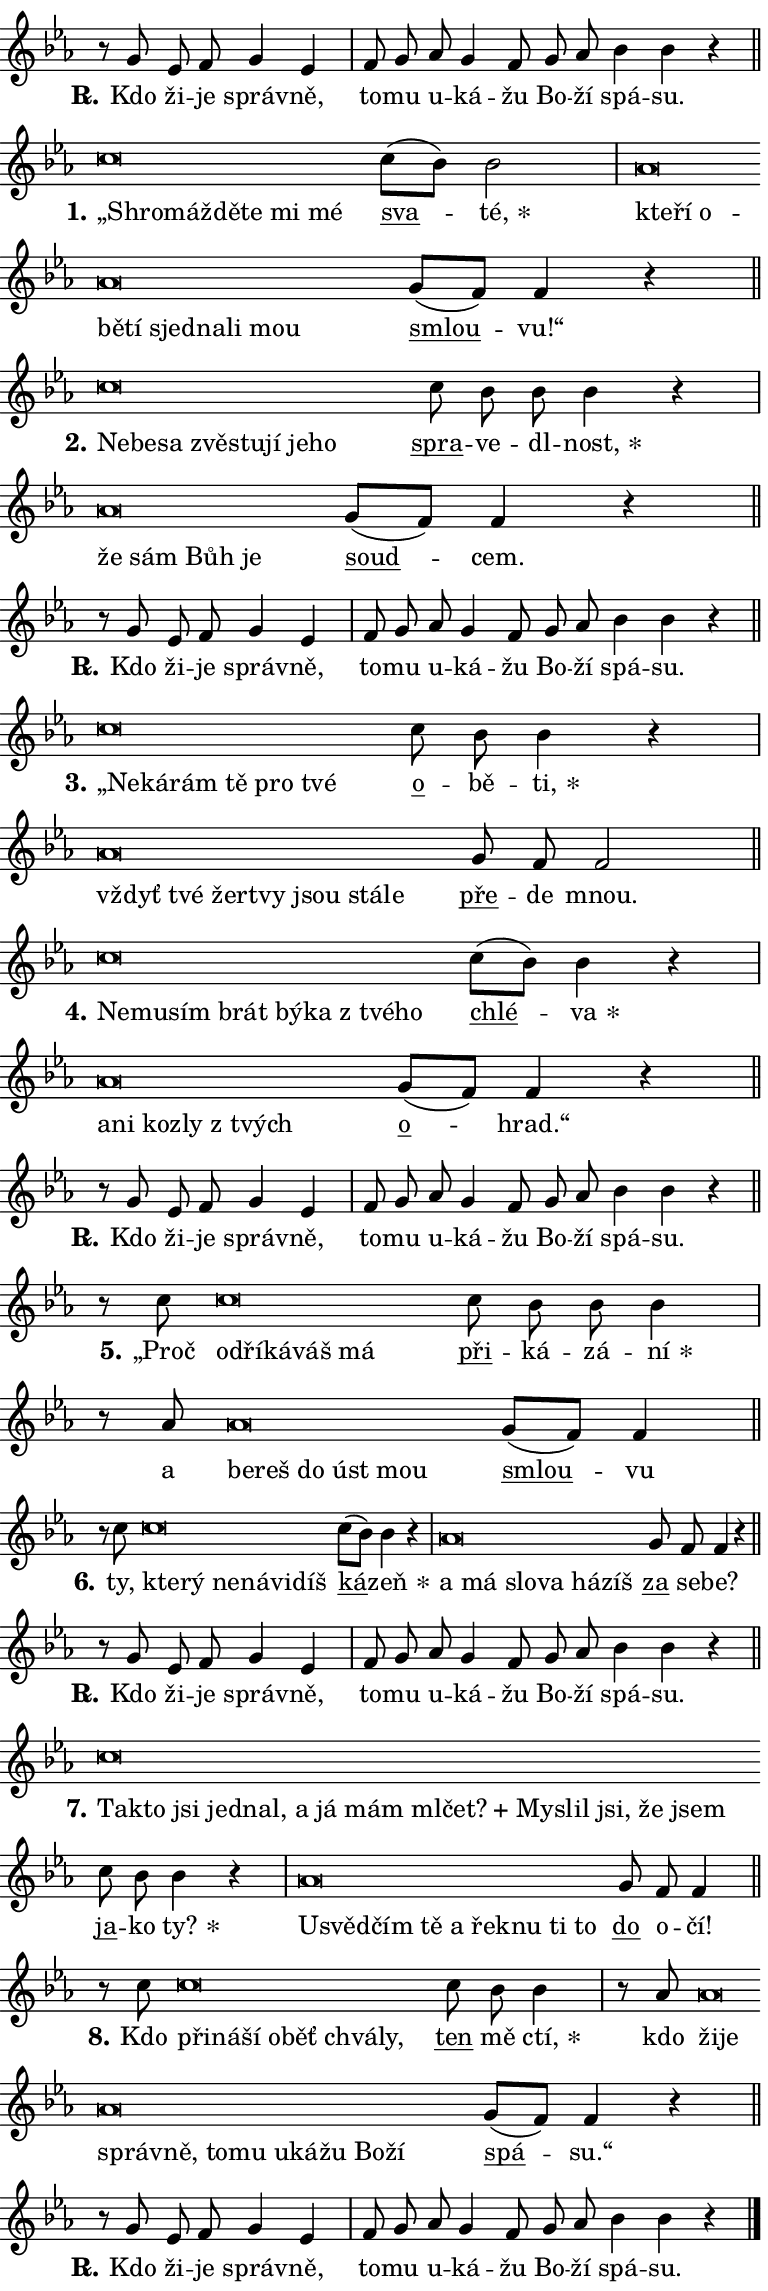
\version "2.24.0"
\header { tagline = "" }
\paper {
  indent = 0\cm
  top-margin = 0\cm
  right-margin = 0.13\cm % to fit lyric hyphens
  bottom-margin = 0\cm
  left-margin = 0\cm
  paper-width = 13\cm
  page-breaking = #ly:one-page-breaking
  system-system-spacing.basic-distance = #11
  score-system-spacing.basic-distance = #11
  ragged-last = ##f
}


%% Author: Thomas Morley
%% https://lists.gnu.org/archive/html/lilypond-user/2020-05/msg00002.html
#(define (line-position grob)
"Returns position of @var[grob} in current system:
   @code{'start}, if at first time-step
   @code{'end}, if at last time-step
   @code{'middle} otherwise
"
  (let* ((col (ly:item-get-column grob))
         (ln (ly:grob-object col 'left-neighbor))
         (rn (ly:grob-object col 'right-neighbor))
         (col-to-check-left (if (ly:grob? ln) ln col))
         (col-to-check-right (if (ly:grob? rn) rn col))
         (break-dir-left
           (and
             (ly:grob-property col-to-check-left 'non-musical #f)
             (ly:item-break-dir col-to-check-left)))
         (break-dir-right
           (and
             (ly:grob-property col-to-check-right 'non-musical #f)
             (ly:item-break-dir col-to-check-right))))
        (cond ((eqv? 1 break-dir-left) 'start)
              ((eqv? -1 break-dir-right) 'end)
              (else 'middle))))

#(define (tranparent-at-line-position vctor)
  (lambda (grob)
  "Relying on @code{line-position} select the relevant enry from @var{vctor}.
Used to determine transparency,"
    (case (line-position grob)
      ((end) (not (vector-ref vctor 0)))
      ((middle) (not (vector-ref vctor 1)))
      ((start) (not (vector-ref vctor 2))))))

noteHeadBreakVisibility =
#(define-music-function (break-visibility)(vector?)
"Makes @code{NoteHead}s transparent relying on @var{break-visibility}"
#{
  \override NoteHead.transparent =
    #(tranparent-at-line-position break-visibility)
#})

#(define delete-ledgers-for-transparent-note-heads
  (lambda (grob)
    "Reads whether a @code{NoteHead} is transparent.
If so this @code{NoteHead} is removed from @code{'note-heads} from
@var{grob}, which is supposed to be @code{LedgerLineSpanner}.
As a result ledgers are not printed for this @code{NoteHead}"
    (let* ((nhds-array (ly:grob-object grob 'note-heads))
           (nhds-list
             (if (ly:grob-array? nhds-array)
                 (ly:grob-array->list nhds-array)
                 '()))
           ;; Relies on the transparent-property being done before
           ;; Staff.LedgerLineSpanner.after-line-breaking is executed.
           ;; This is fragile ...
           (to-keep
             (remove
               (lambda (nhd)
                 (ly:grob-property nhd 'transparent #f))
               nhds-list)))
      ;; TODO find a better method to iterate over grob-arrays, similiar
      ;; to filter/remove etc for lists
      ;; For now rebuilt from scratch
      (set! (ly:grob-object grob 'note-heads)  '())
      (for-each
        (lambda (nhd)
          (ly:pointer-group-interface::add-grob grob 'note-heads nhd))
        to-keep))))

squashNotes = {
  \override NoteHead.X-extent = #'(-0.2 . 0.2)
  \override NoteHead.Y-extent = #'(-0.75 . 0)
  \override NoteHead.stencil =
    #(lambda (grob)
       (let ((pos (ly:grob-property grob 'staff-position)))
         (begin
           (if (< pos -7) (display "ERROR: Lower brevis then expected\n") (display ""))
           (if (<= pos -6) ly:text-interface::print ly:note-head::print))))
}
unSquashNotes = {
  \revert NoteHead.X-extent
  \revert NoteHead.Y-extent
  \revert NoteHead.stencil
}

hideNotes = \noteHeadBreakVisibility #begin-of-line-visible
unHideNotes = \noteHeadBreakVisibility #all-visible

% work-around for resetting accidentals
% https://lilypond.org/doc/v2.23/Documentation/notation/displaying-rhythms#unmetered-music
cadenzaMeasure = {
  \cadenzaOff
  \partial 1024 s1024
  \cadenzaOn
}

#(define-markup-command (accent layout props text) (markup?)
  "Underline accented syllable"
  (interpret-markup layout props
    #{\markup \override #'(offset . 4.3) \underline { #text }#}))

responsum = \markup \concat {
  "R" \hspace #-1.05 \path #0.1 #'((moveto 0 0.07) (lineto 0.9 0.8)) \hspace #0.05 "."
}

spaceSize = #0.6828661417322834 % exact space size for TeX Gyre Schola

\layout {
  \context {
    \Staff
    \remove "Time_signature_engraver"
    \override LedgerLineSpanner.after-line-breaking = #delete-ledgers-for-transparent-note-heads
  }
  \context {
    \Lyrics {
      \override LyricSpace.minimum-distance = \spaceSize
      \override LyricText.font-name = #"TeX Gyre Schola"
      \override LyricText.font-size = 1
      \override StanzaNumber.font-name = #"TeX Gyre Schola Bold"
      \override StanzaNumber.font-size = 1
    }
  }
  \context {
    \Score 
    \override NoteHead.text =
      #(lambda (grob) 
        (let ((pos (ly:grob-property grob 'staff-position)))
          #{\markup {
            \combine
              \halign #-0.55 \raise #(if (= pos -6) 0 0.5) \override #'(thickness . 2) \draw-line #'(3.2 . 0)
              \musicglyph "noteheads.sM1"
          }#}))
  }
}

% magnetic-lyrics.ily
%
%   written by
%     Jean Abou Samra <jean@abou-samra.fr>
%     Werner Lemberg <wl@gnu.org>
%
%   adapted by
%     Jiri Hon <jiri.hon@gmail.com>
%
% Version 2022-Apr-15

% https://www.mail-archive.com/lilypond-user@gnu.org/msg149350.html

#(define (Left_hyphen_pointer_engraver context)
   "Collect syllable-hyphen-syllable occurrences in lyrics and store
them in properties.  This engraver only looks to the left.  For
example, if the lyrics input is @code{foo -- bar}, it does the
following.

@itemize @bullet
@item
Set the @code{text} property of the @code{LyricHyphen} grob between
@q{foo} and @q{bar} to @code{foo}.

@item
Set the @code{left-hyphen} property of the @code{LyricText} grob with
text @q{foo} to the @code{LyricHyphen} grob between @q{foo} and
@q{bar}.
@end itemize

Use this auxiliary engraver in combination with the
@code{lyric-@/text::@/apply-@/magnetic-@/offset!} hook."
   (let ((hyphen #f)
         (text #f))
     (make-engraver
      (acknowledgers
       ((lyric-syllable-interface engraver grob source-engraver)
        (set! text grob)))
      (end-acknowledgers
       ((lyric-hyphen-interface engraver grob source-engraver)
        ;(when (not (grob::has-interface grob 'lyric-space-interface))
          (set! hyphen grob)));)
      ((stop-translation-timestep engraver)
       (when (and text hyphen)
         (ly:grob-set-object! text 'left-hyphen hyphen))
       (set! text #f)
       (set! hyphen #f)))))

#(define (lyric-text::apply-magnetic-offset! grob)
   "If the space between two syllables is less than the value in
property @code{LyricText@/.details@/.squash-threshold}, move the right
syllable to the left so that it gets concatenated with the left
syllable.

Use this function as a hook for
@code{LyricText@/.after-@/line-@/breaking} if the
@code{Left_@/hyphen_@/pointer_@/engraver} is active."
   (let ((hyphen (ly:grob-object grob 'left-hyphen #f)))
     (when hyphen
       (let ((left-text (ly:spanner-bound hyphen LEFT)))
         (when (grob::has-interface left-text 'lyric-syllable-interface)
           (let* ((common (ly:grob-common-refpoint grob left-text X))
                  (this-x-ext (ly:grob-extent grob common X))
                  (left-x-ext
                   (begin
                     ;; Trigger magnetism for left-text.
                     (ly:grob-property left-text 'after-line-breaking)
                     (ly:grob-extent left-text common X)))
                  ;; `delta` is the gap width between two syllables.
                  (delta (- (interval-start this-x-ext)
                            (interval-end left-x-ext)))
                  (details (ly:grob-property grob 'details))
                  (threshold (assoc-get 'squash-threshold details 0.2)))
             (when (< delta threshold)
               (let* (;; We have to manipulate the input text so that
                      ;; ligatures crossing syllable boundaries are not
                      ;; disabled.  For languages based on the Latin
                      ;; script this is essentially a beautification.
                      ;; However, for non-Western scripts it can be a
                      ;; necessity.
                      (lt (ly:grob-property left-text 'text))
                      (rt (ly:grob-property grob 'text))
                      (is-space (grob::has-interface hyphen 'lyric-space-interface))
                      (space (if is-space " " ""))
                      (extra-delta (if is-space spaceSize 0))
                      ;; Append new syllable.
                      (ltrt-space (if (and (string? lt) (string? rt))
                                (string-append lt space rt)
                                (make-concat-markup (list lt space rt))))
                      ;; Right-align `ltrt` to the right side.
                      (ltrt-space-markup (grob-interpret-markup
                               grob
                               (make-translate-markup
                                (cons (interval-length this-x-ext) 0)
                                (make-right-align-markup ltrt-space)))))
                 (begin
                   ;; Don't print `left-text`.
                   (ly:grob-set-property! left-text 'stencil #f)
                   ;; Set text and stencil (which holds all collected
                   ;; syllables so far) and shift it to the left.
                   (ly:grob-set-property! grob 'text ltrt-space)
                   (ly:grob-set-property! grob 'stencil ltrt-space-markup)
                   (ly:grob-translate-axis! grob (- (- delta extra-delta)) X))))))))))


#(define (lyric-hyphen::displace-bounds-first grob)
   ;; Make very sure this callback isn't triggered too early.
   (let ((left (ly:spanner-bound grob LEFT))
         (right (ly:spanner-bound grob RIGHT)))
     (ly:grob-property left 'after-line-breaking)
     (ly:grob-property right 'after-line-breaking)
     (ly:lyric-hyphen::print grob)))

squashThreshold = #0.4

\layout {
  \context {
    \Lyrics
    \consists #Left_hyphen_pointer_engraver
    \override LyricText.after-line-breaking =
      #lyric-text::apply-magnetic-offset!
    \override LyricHyphen.stencil = #lyric-hyphen::displace-bounds-first
    \override LyricText.details.squash-threshold = \squashThreshold
    \override LyricHyphen.minimum-distance = 0
    \override LyricHyphen.minimum-length = \squashThreshold
  }
}

squashText = \override LyricText.details.squash-threshold = 9999
unSquashText = \override LyricText.details.squash-threshold = \squashThreshold

leftText = \override LyricText.self-alignment-X = #LEFT
unLeftText = \revert LyricText.self-alignment-X

starOffset = #(lambda (grob) 
                (let ((x_offset (ly:self-alignment-interface::aligned-on-x-parent grob)))
                  (if (= x_offset 0) 0 (+ x_offset 1.2))))

star = #(define-music-function (syllable)(string?)
"Append star separator at the end of a syllable"
#{
  \once \override LyricText.X-offset = #starOffset
  \lyricmode { \markup {
    #syllable
    \override #'((font-name . "TeX Gyre Schola Bold")) \hspace #0.2 \lower #0.65 \larger "*"
  } }
#})

starAccent = #(define-music-function (syllable)(string?)
"Append star separator at the end of a syllable and make accent"
#{
  \once \override LyricText.X-offset = #starOffset
  \lyricmode { \markup {
    \accent #syllable
    \override #'((font-name . "TeX Gyre Schola Bold")) \hspace #0.2 \lower #0.65 \larger "*"
  } }
#})

breath = #(define-music-function (syllable)(string?)
"Append breathing indicator at the end of a syllable"
#{
  \lyricmode { \markup { #syllable "+" } }
#})

optionalBreath = #(define-music-function (syllable)(string?)
"Append optional breathing indicator at the end of a syllable"
#{
  \lyricmode { \markup { #syllable "(+)" } }
#})


\score {
    <<
        \new Voice = "melody" { \cadenzaOn \key es \major \relative { r8 g' es f g4 es \cadenzaMeasure \bar "|" f8 g \bar "" as g4 f8 \bar "" g as \bar "" bes4 bes r \cadenzaMeasure \bar "||" \break } }
        \new Lyrics \lyricsto "melody" { \lyricmode { \set stanza = \responsum
Kdo ži -- je správ -- ně, to -- mu u -- ká -- žu Bo -- ží spá -- su. } }
    >>
    \layout {}
}

\score {
    <<
        \new Voice = "melody" { \cadenzaOn \key es \major \relative { \squashNotes c''\breve*1/16 \hideNotes \breve*1/16 \bar "" \breve*1/16 \bar "" \breve*1/16 \bar "" \breve*1/16 \breve*1/16 \bar "" \unHideNotes \unSquashNotes \bar "" c8[( bes)] bes2 \cadenzaMeasure \bar "|" \squashNotes as\breve*1/16 \hideNotes \breve*1/16 \bar "" \breve*1/16 \bar "" \breve*1/16 \bar "" \breve*1/16 \bar "" \breve*1/16 \bar "" \breve*1/16 \bar "" \breve*1/16 \breve*1/16 \bar "" \unHideNotes \unSquashNotes \bar "" g8[( f)] f4 r \cadenzaMeasure \bar "||" \break } }
        \new Lyrics \lyricsto "melody" { \lyricmode { \set stanza = "1."
\leftText „Shro -- \squashText máž -- dě -- te mi mé \unLeftText \unSquashText \markup \accent sva -- \star té, \leftText kte -- \squashText ří o -- bě -- tí sjed -- na -- li mou \unLeftText \unSquashText \markup \accent smlou -- vu!“ } }
    >>
    \layout {}
}

\score {
    <<
        \new Voice = "melody" { \cadenzaOn \key es \major \relative { \squashNotes c''\breve*1/16 \hideNotes \breve*1/16 \bar "" \breve*1/16 \bar "" \breve*1/16 \bar "" \breve*1/16 \bar "" \breve*1/16 \bar "" \breve*1/16 \breve*1/16 \bar "" \unHideNotes \unSquashNotes \bar "" c8 bes bes bes4 r \cadenzaMeasure \bar "|" \squashNotes as\breve*1/16 \hideNotes \breve*1/16 \bar "" \breve*1/16 \breve*1/16 \bar "" \unHideNotes \unSquashNotes \bar "" g8[( f)] f4 r \cadenzaMeasure \bar "||" \break } }
        \new Lyrics \lyricsto "melody" { \lyricmode { \set stanza = "2."
\leftText Ne -- \squashText be -- sa zvě -- stu -- jí je -- ho \unLeftText \unSquashText \markup \accent spra -- ve -- dl -- \star nost, \leftText že \squashText sám Bůh je \unLeftText \unSquashText \markup \accent soud -- cem. } }
    >>
    \layout {}
}

\score {
    <<
        \new Voice = "melody" { \cadenzaOn \key es \major \relative { r8 g' es f g4 es \cadenzaMeasure \bar "|" f8 g \bar "" as g4 f8 \bar "" g as \bar "" bes4 bes r \cadenzaMeasure \bar "||" \break } }
        \new Lyrics \lyricsto "melody" { \lyricmode { \set stanza = \responsum
Kdo ži -- je správ -- ně, to -- mu u -- ká -- žu Bo -- ží spá -- su. } }
    >>
    \layout {}
}

\score {
    <<
        \new Voice = "melody" { \cadenzaOn \key es \major \relative { \squashNotes c''\breve*1/16 \hideNotes \breve*1/16 \bar "" \breve*1/16 \bar "" \breve*1/16 \bar "" \breve*1/16 \breve*1/16 \bar "" \unHideNotes \unSquashNotes \bar "" c8 bes bes4 r \cadenzaMeasure \bar "|" \squashNotes as\breve*1/16 \hideNotes \breve*1/16 \bar "" \breve*1/16 \bar "" \breve*1/16 \bar "" \breve*1/16 \bar "" \breve*1/16 \breve*1/16 \bar "" \unHideNotes \unSquashNotes \bar "" g8 f f2 \cadenzaMeasure \bar "||" \break } }
        \new Lyrics \lyricsto "melody" { \lyricmode { \set stanza = "3."
\leftText „Ne -- \squashText ká -- rám tě pro tvé \unLeftText \unSquashText \markup \accent o -- bě -- \star ti, \leftText vždyť \squashText tvé žer -- tvy jsou stá -- le \unLeftText \unSquashText \markup \accent pře -- de mnou. } }
    >>
    \layout {}
}

\score {
    <<
        \new Voice = "melody" { \cadenzaOn \key es \major \relative { \squashNotes c''\breve*1/16 \hideNotes \breve*1/16 \bar "" \breve*1/16 \bar "" \breve*1/16 \bar "" \breve*1/16 \bar "" \breve*1/16 \bar "" \breve*1/16 \breve*1/16 \bar "" \unHideNotes \unSquashNotes \bar "" c8[( bes)] bes4 r \cadenzaMeasure \bar "|" \squashNotes as\breve*1/16 \hideNotes \breve*1/16 \bar "" \breve*1/16 \bar "" \breve*1/16 \breve*1/16 \bar "" \unHideNotes \unSquashNotes \bar "" g8[( f)] f4 r \cadenzaMeasure \bar "||" \break } }
        \new Lyrics \lyricsto "melody" { \lyricmode { \set stanza = "4."
\leftText Ne -- \squashText mu -- sím brát bý -- ka "z tvé" -- ho \unLeftText \unSquashText \markup \accent chlé -- \star va \leftText a -- \squashText ni koz -- ly "z tvých" \unLeftText \unSquashText \markup \accent o -- hrad.“ } }
    >>
    \layout {}
}

\score {
    <<
        \new Voice = "melody" { \cadenzaOn \key es \major \relative { r8 g' es f g4 es \cadenzaMeasure \bar "|" f8 g \bar "" as g4 f8 \bar "" g as \bar "" bes4 bes r \cadenzaMeasure \bar "||" \break } }
        \new Lyrics \lyricsto "melody" { \lyricmode { \set stanza = \responsum
Kdo ži -- je správ -- ně, to -- mu u -- ká -- žu Bo -- ží spá -- su. } }
    >>
    \layout {}
}

\score {
    <<
        \new Voice = "melody" { \cadenzaOn \key es \major \relative { r8 c''8 \squashNotes c\breve*1/16 \hideNotes \breve*1/16 \bar "" \breve*1/16 \bar "" \breve*1/16 \breve*1/16 \bar "" \unHideNotes \unSquashNotes \bar "" c8 bes bes bes4 \cadenzaMeasure \bar "|" r8 as8 \squashNotes as\breve*1/16 \hideNotes \breve*1/16 \bar "" \breve*1/16 \bar "" \breve*1/16 \breve*1/16 \bar "" \unHideNotes \unSquashNotes \bar "" g8[( f)] f4 \cadenzaMeasure \bar "||" \break } }
        \new Lyrics \lyricsto "melody" { \lyricmode { \set stanza = "5."
„Proč \leftText od -- \squashText ří -- ká -- váš má \unLeftText \unSquashText \markup \accent při -- ká -- zá -- \star ní a \leftText be -- \squashText reš do úst mou \unLeftText \unSquashText \markup \accent smlou -- vu } }
    >>
    \layout {}
}

\score {
    <<
        \new Voice = "melody" { \cadenzaOn \key es \major \relative { r8 c''8 \squashNotes c\breve*1/16 \hideNotes \breve*1/16 \bar "" \breve*1/16 \bar "" \breve*1/16 \bar "" \breve*1/16 \breve*1/16 \bar "" \unHideNotes \unSquashNotes \bar "" c8[( bes)] bes4 r \cadenzaMeasure \bar "|" \squashNotes as\breve*1/16 \hideNotes \breve*1/16 \bar "" \breve*1/16 \bar "" \breve*1/16 \bar "" \breve*1/16 \breve*1/16 \bar "" \unHideNotes \unSquashNotes \bar "" g8 f f4 r \cadenzaMeasure \bar "||" \break } }
        \new Lyrics \lyricsto "melody" { \lyricmode { \set stanza = "6."
ty, \leftText kte -- \squashText rý ne -- ná -- vi -- díš \unLeftText \unSquashText \markup \accent ká -- \star zeň \leftText a \squashText má slo -- va há -- zíš \unLeftText \unSquashText \markup \accent za se -- be? } }
    >>
    \layout {}
}

\score {
    <<
        \new Voice = "melody" { \cadenzaOn \key es \major \relative { r8 g' es f g4 es \cadenzaMeasure \bar "|" f8 g \bar "" as g4 f8 \bar "" g as \bar "" bes4 bes r \cadenzaMeasure \bar "||" \break } }
        \new Lyrics \lyricsto "melody" { \lyricmode { \set stanza = \responsum
Kdo ži -- je správ -- ně, to -- mu u -- ká -- žu Bo -- ží spá -- su. } }
    >>
    \layout {}
}

\score {
    <<
        \new Voice = "melody" { \cadenzaOn \key es \major \relative { \squashNotes c''\breve*1/16 \hideNotes \breve*1/16 \bar "" \breve*1/16 \bar "" \breve*1/16 \bar "" \breve*1/16 \bar "" \breve*1/16 \bar "" \breve*1/16 \bar "" \breve*1/16 \bar "" \breve*1/16 \bar "" \breve*1/16 \bar "" \breve*1/16 \bar "" \breve*1/16 \bar "" \breve*1/16 \bar "" \breve*1/16 \breve*1/16 \bar "" \unHideNotes \unSquashNotes \bar "" c8 bes bes4 r \cadenzaMeasure \bar "|" \squashNotes as\breve*1/16 \hideNotes \breve*1/16 \bar "" \breve*1/16 \bar "" \breve*1/16 \bar "" \breve*1/16 \bar "" \breve*1/16 \bar "" \breve*1/16 \bar "" \breve*1/16 \breve*1/16 \bar "" \unHideNotes \unSquashNotes \bar "" g8 f f4 \cadenzaMeasure \bar "||" \break } }
        \new Lyrics \lyricsto "melody" { \lyricmode { \set stanza = "7."
\leftText Tak -- \squashText to jsi jed -- nal, a já mám ml -- \breath "čet?" My -- slil jsi, že jsem \unLeftText \unSquashText \markup \accent ja -- ko \star ty? \leftText U -- \squashText svěd -- čím tě a řek -- nu ti to \unLeftText \unSquashText \markup \accent do o -- čí! } }
    >>
    \layout {}
}

\score {
    <<
        \new Voice = "melody" { \cadenzaOn \key es \major \relative { r8 c''8 \squashNotes c\breve*1/16 \hideNotes \breve*1/16 \bar "" \breve*1/16 \bar "" \breve*1/16 \bar "" \breve*1/16 \bar "" \breve*1/16 \breve*1/16 \bar "" \unHideNotes \unSquashNotes \bar "" c8 bes bes4 \cadenzaMeasure \bar "|" r8 as8 \squashNotes as\breve*1/16 \hideNotes \breve*1/16 \bar "" \breve*1/16 \bar "" \breve*1/16 \bar "" \breve*1/16 \bar "" \breve*1/16 \bar "" \breve*1/16 \bar "" \breve*1/16 \bar "" \breve*1/16 \bar "" \breve*1/16 \breve*1/16 \bar "" \unHideNotes \unSquashNotes \bar "" g8[( f)] f4 r \cadenzaMeasure \bar "||" \break } }
        \new Lyrics \lyricsto "melody" { \lyricmode { \set stanza = "8."
Kdo \leftText při -- \squashText ná -- ší o -- běť chvá -- ly, \unLeftText \unSquashText \markup \accent ten mě \star ctí, kdo \leftText ži -- \squashText je správ -- ně, to -- mu u -- ká -- žu Bo -- ží \unLeftText \unSquashText \markup \accent spá -- su.“ } }
    >>
    \layout {}
}

\score {
    <<
        \new Voice = "melody" { \cadenzaOn \key es \major \relative { r8 g' es f g4 es \cadenzaMeasure \bar "|" f8 g \bar "" as g4 f8 \bar "" g as \bar "" bes4 bes r \cadenzaMeasure \bar "||" \break } \bar "|." }
        \new Lyrics \lyricsto "melody" { \lyricmode { \set stanza = \responsum
Kdo ži -- je správ -- ně, to -- mu u -- ká -- žu Bo -- ží spá -- su. } }
    >>
    \layout {}
}
